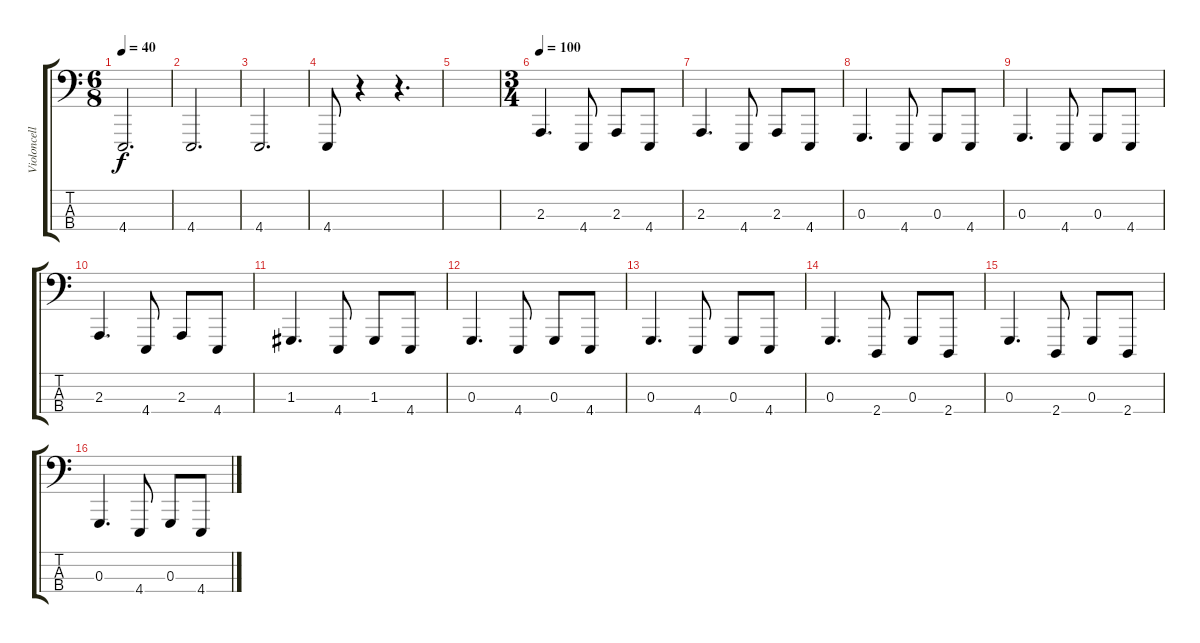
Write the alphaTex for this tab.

\track ("Violoncello" "Violoncell") {instrument cello}
\staff {score tabs}
\tuning (A2 D2 G1 C1) {hide}
\ts (6 8)
\tempo 40
\clef f4
\ks c
4.4.2{d dy f} |
4.4.2{d} |
4.4.2{d} |
4.4.8 r.4 r.4{d} |
|
\ts (3 4)
\tempo 100
2.3.4{d} 4.4.8 2.3.8 4.4.8 |
2.3.4{d} 4.4.8 2.3.8 4.4.8 |
0.3.4{d} 4.4.8 0.3.8 4.4.8 |
0.3.4{d} 4.4.8 0.3.8 4.4.8 |
2.3.4{d} 4.4.8 2.3.8 4.4.8 |
1.3.4{d} 4.4.8 1.3.8 4.4.8 |
0.3.4{d} 4.4.8 0.3.8 4.4.8 |
0.3.4{d} 4.4.8 0.3.8 4.4.8 |
0.3.4{d} 2.4.8 0.3.8 2.4.8 |
0.3.4{d} 2.4.8 0.3.8 2.4.8 |
0.3.4{d} 4.4.8 0.3.8 4.4.8
